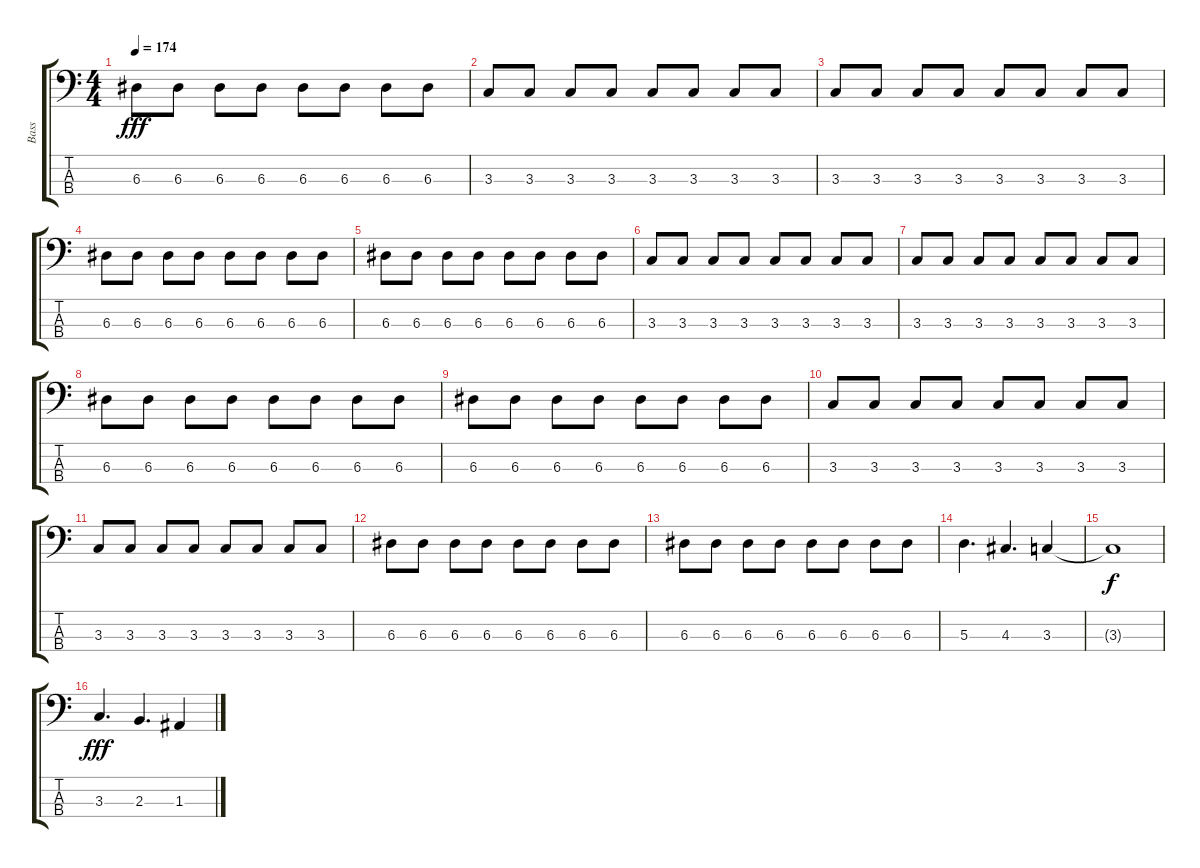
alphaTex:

\track ("Bass" "Bass") {instrument electricbassfinger}
\staff {score tabs}
\tuning (G2 D2 A1 E1) {hide}
\ts (4 4)
\tempo 174
\clef f4
\ks c
6.3.8{dy fff} 6.3.8 6.3.8 6.3.8 6.3.8 6.3.8 6.3.8 6.3.8 |
3.3.8 3.3.8 3.3.8 3.3.8 3.3.8 3.3.8 3.3.8 3.3.8 |
3.3.8 3.3.8 3.3.8 3.3.8 3.3.8 3.3.8 3.3.8 3.3.8 |
6.3.8 6.3.8 6.3.8 6.3.8 6.3.8 6.3.8 6.3.8 6.3.8 |
6.3.8 6.3.8 6.3.8 6.3.8 6.3.8 6.3.8 6.3.8 6.3.8 |
3.3.8 3.3.8 3.3.8 3.3.8 3.3.8 3.3.8 3.3.8 3.3.8 |
3.3.8 3.3.8 3.3.8 3.3.8 3.3.8 3.3.8 3.3.8 3.3.8 |
6.3.8 6.3.8 6.3.8 6.3.8 6.3.8 6.3.8 6.3.8 6.3.8 |
6.3.8 6.3.8 6.3.8 6.3.8 6.3.8 6.3.8 6.3.8 6.3.8 |
3.3.8 3.3.8 3.3.8 3.3.8 3.3.8 3.3.8 3.3.8 3.3.8 |
3.3.8 3.3.8 3.3.8 3.3.8 3.3.8 3.3.8 3.3.8 3.3.8 |
6.3.8 6.3.8 6.3.8 6.3.8 6.3.8 6.3.8 6.3.8 6.3.8 |
6.3.8 6.3.8 6.3.8 6.3.8 6.3.8 6.3.8 6.3.8 6.3.8 |
5.3.4{d} 4.3.4{d} 3.3.4 |
3.3{t}.1{dy f} |
3.3.4{d dy fff} 2.3.4{d} 1.3.4
